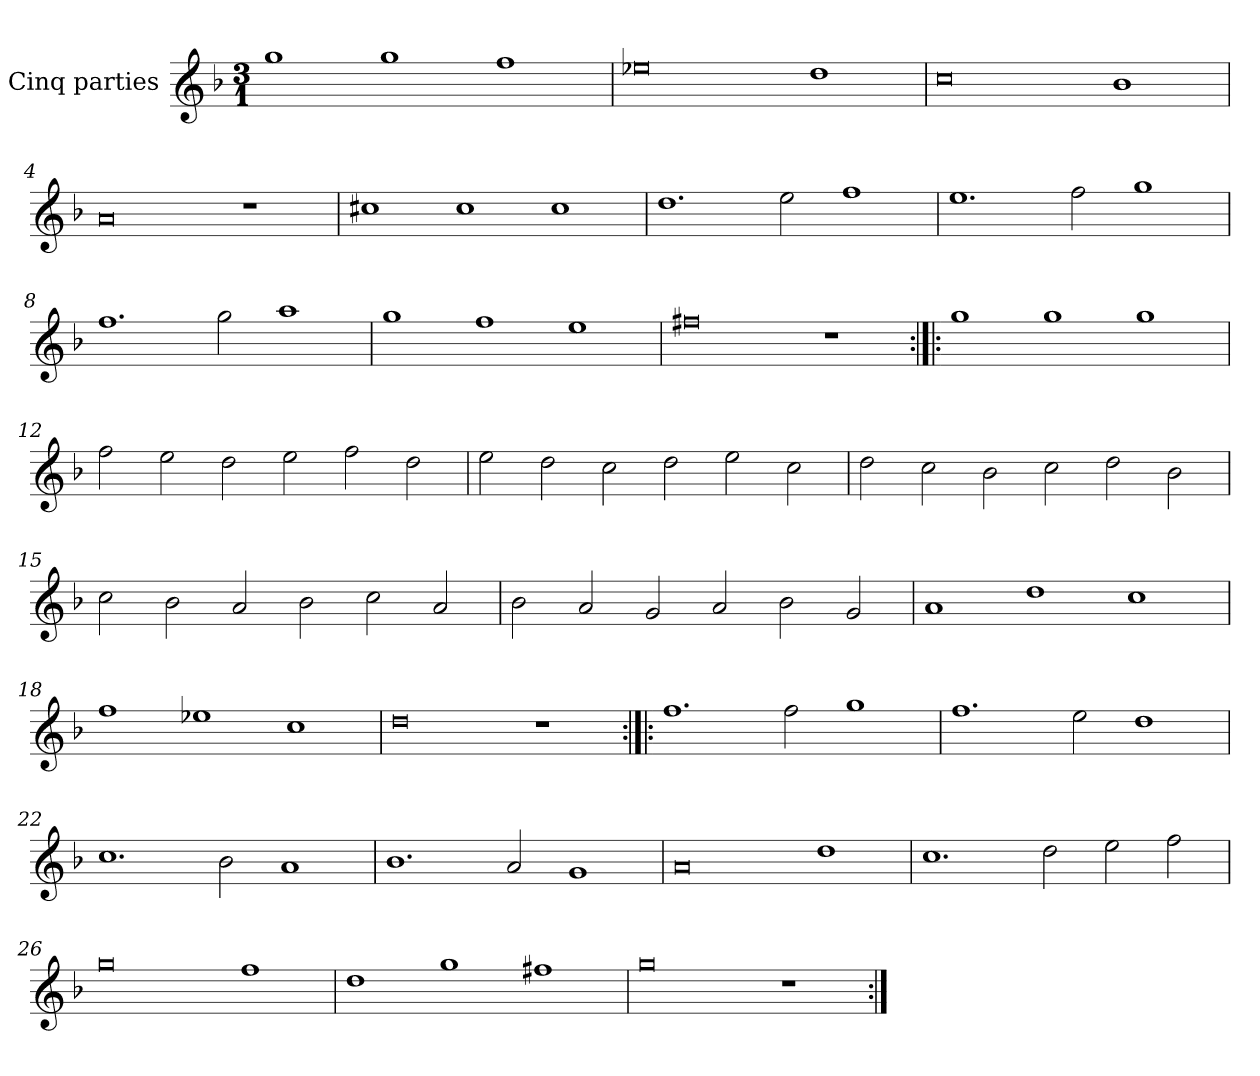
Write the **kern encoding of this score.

**kern
*part1
*staff1
*I"Cinq parties
*clefG2
*k[b-]
*M3/1
*MM360
=1
1gg
1gg
1ff
=2
0ee-X
1dd
=3
0cc
1b-
=4
0a
1r
=5
1cc#X
1cc#
1cc#
=6
1.dd
2ee\
1ff
=7
1.ee
2ff\
1gg
=8
1.ff
2gg\
1aa
=9
1gg
1ff
1ee
=10
0ff#X
1r
=11:|!|:
1gg
1gg
1gg
=12
2ff\
2ee\
2dd\
2ee\
2ff\
2dd\
=13
2ee\
2dd\
2cc\
2dd\
2ee\
2cc\
=14
2dd\
2cc\
2b-\
2cc\
2dd\
2b-\
=15
2cc\
2b-\
2a/
2b-\
2cc\
2a/
=16
2b-\
2a/
2g/
2a/
2b-\
2g/
=17
1a
1dd
1cc
=18
1ff
1ee-X
1cc
=19
0dd
1r
=20:|!|:
1.ff
2ff\
1gg
=21
1.ff
2ee\
1dd
=22
1.cc
2b-\
1a
=23
1.b-
2a/
1g
=24
0a
1dd
=25
1.cc
2dd\
2ee\
2ff\
=26
0gg
1ff
=27
1dd
1gg
1ff#X
=28
0gg
1r
=:|!
*-
